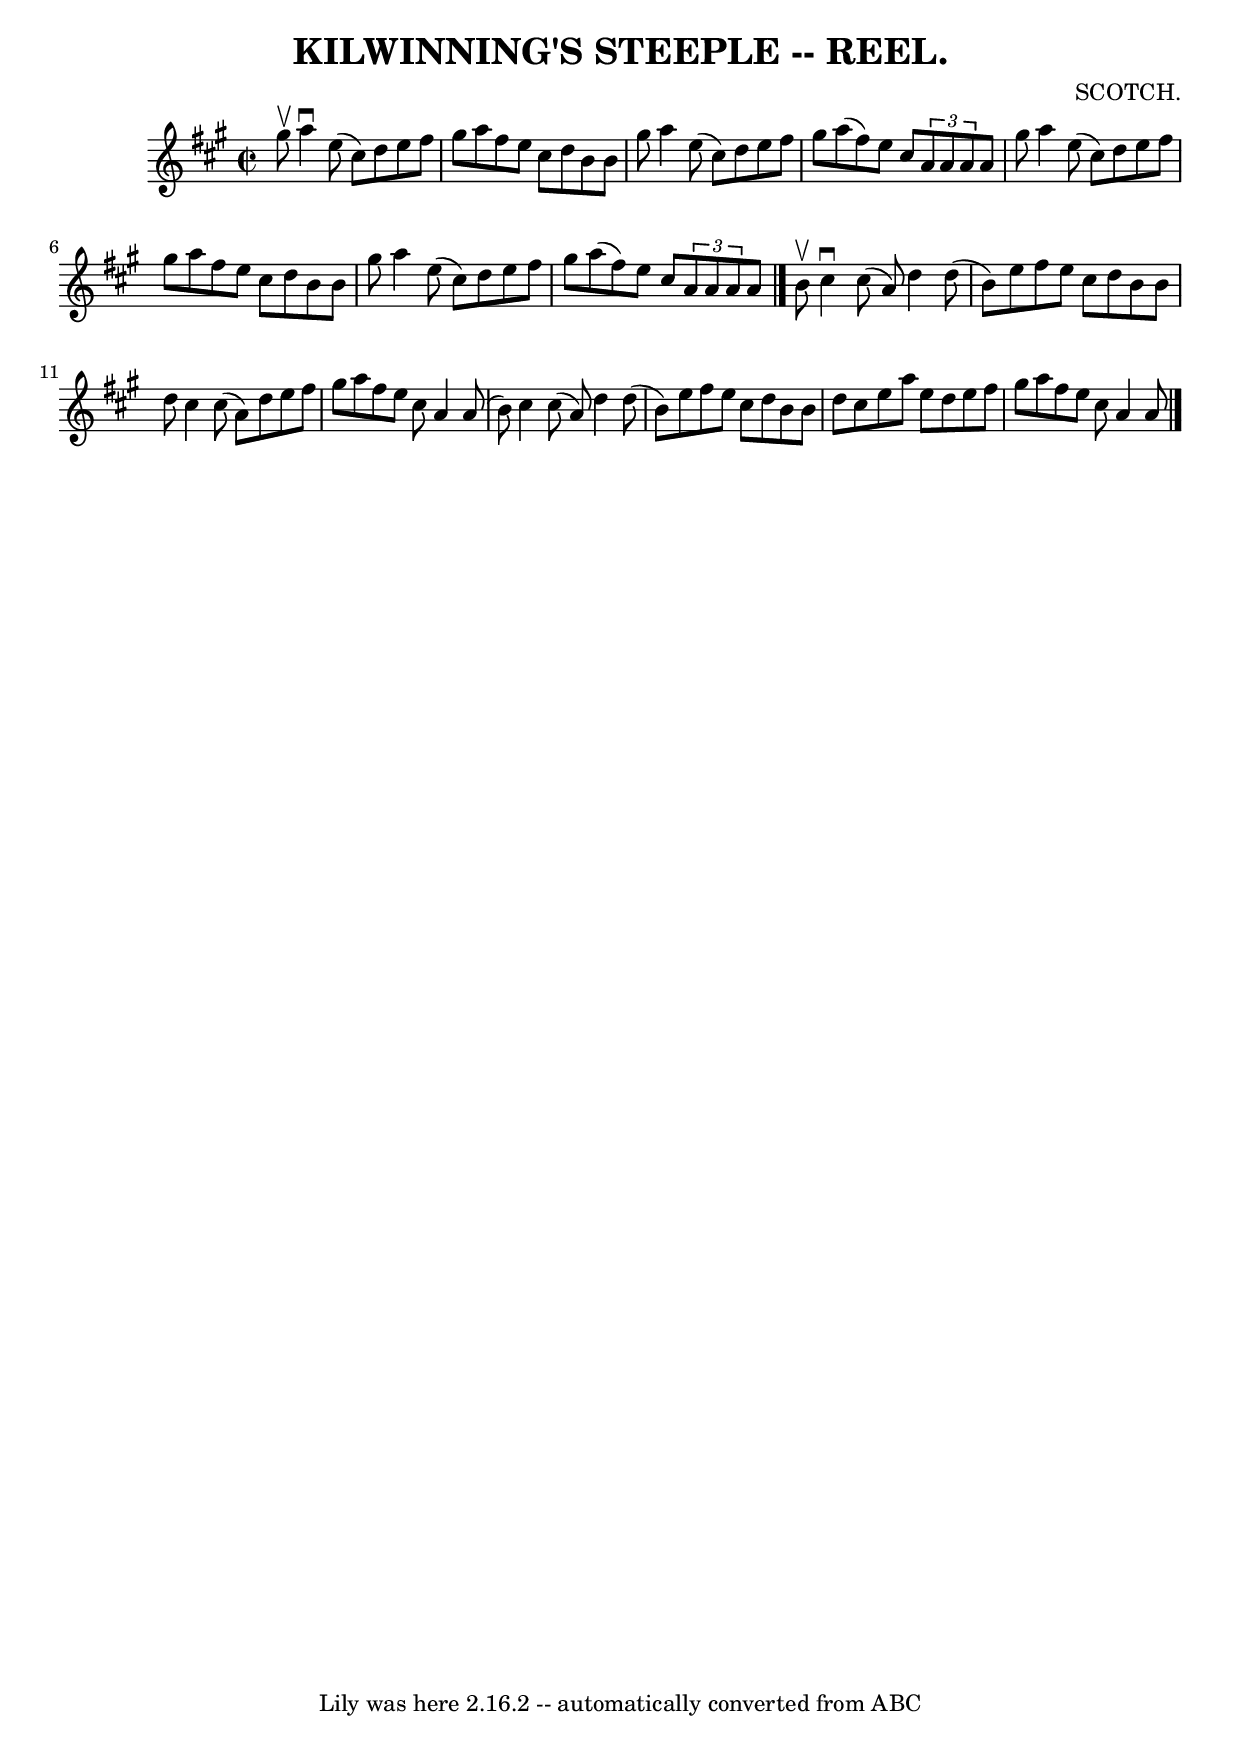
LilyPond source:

\version "2.7.40"
\include "Mammoth.ily"
\header {
	%% book = "Coles 43.3"
	composer = "SCOTCH."
	crossRefNumber = "1"
	footnotes = ""
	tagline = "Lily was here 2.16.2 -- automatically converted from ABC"
	title = "KILWINNING'S STEEPLE -- REEL."
}
voicedefault =  {
\set Score.defaultBarType = "empty"

\override Staff.TimeSignature #'style = #'C
 \time 2/2 \key a \major gis''8^\upbow |
 a''4^\downbow e''8 (
cis''8) d''8 e''8 fis''8 gis''8  |
 a''8 fis''8    
e''8 cis''8 d''8 b'8 b'8 gis''8  |
 a''4 e''8 (
cis''8) d''8 e''8 fis''8 gis''8  |
 a''8 (fis''8)   
e''8 cis''8    \times 2/3 { a'8 a'8 a'8  } a'8 gis''8  |
 
 a''4 e''8 (cis''8) d''8 e''8 fis''8 gis''8  |
   
a''8 fis''8 e''8 cis''8 d''8 b'8 b'8 gis''8  |
   
a''4 e''8 (cis''8) d''8 e''8 fis''8 gis''8  |
 a''8 
(fis''8) e''8 cis''8    \times 2/3 { a'8 a'8 a'8  } a'8  
\bar "|." b'8^\upbow |
 cis''4^\downbow cis''8 (a'8)   
d''4 d''8 (b'8) |
 e''8 fis''8 e''8 cis''8 d''8    
b'8 b'8 d''8  |
 cis''4 cis''8 (a'8) d''8 e''8    
fis''8 gis''8  |
 a''8 fis''8 e''8 cis''8 a'4 a'8 (
b'8) |
 cis''4 cis''8 (a'8) d''4 d''8 (b'8) 
|
 e''8 fis''8 e''8 cis''8 d''8 b'8 b'8 d''8  
|
 cis''8 e''8 a''8 e''8 d''8 e''8 fis''8 gis''8  
|
 a''8 fis''8 e''8 cis''8 a'4 a'8  \bar "|."   
}

\score{
    <<

	\context Staff="default"
	{
	    \voicedefault 
	}

    >>
	\layout {
	}
	\midi {}
}
